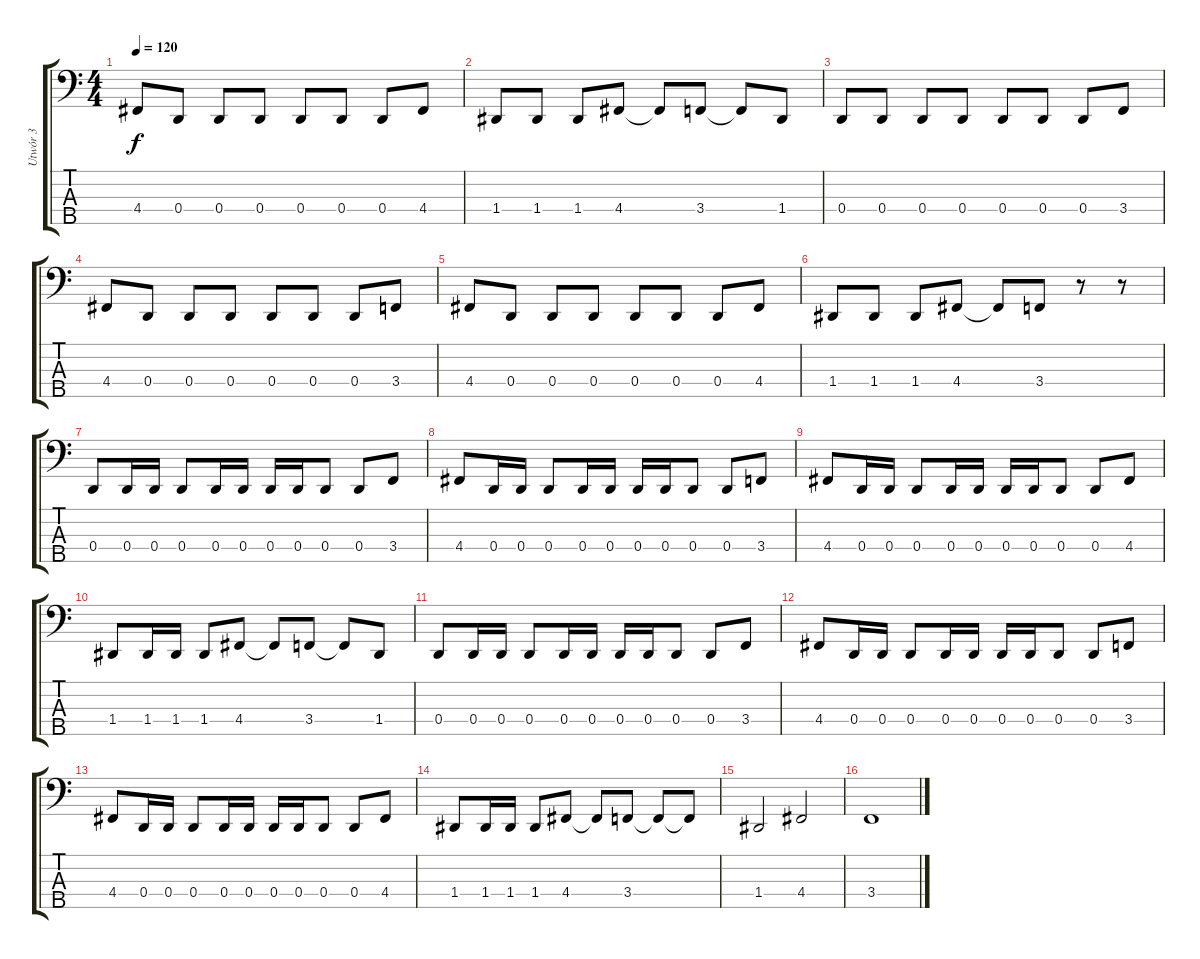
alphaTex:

\track ("Utwór 3" "Utwór 3") {solo instrument electricbassfinger}
\staff {score tabs}
\tuning (F2 C2 G1 D1 A0) {hide}
\ts (4 4)
\tempo 120
\clef f4
\ks c
4.4.8{dy f} 0.4.8 0.4.8 0.4.8 0.4.8 0.4.8 0.4.8 4.4.8 |
1.4.8 1.4.8 1.4.8 4.4.8 4.4{t}.8 3.4.8 3.4{t}.8 1.4.8 |
0.4.8 0.4.8 0.4.8 0.4.8 0.4.8 0.4.8 0.4.8 3.4.8 |
4.4.8 0.4.8 0.4.8 0.4.8 0.4.8 0.4.8 0.4.8 3.4.8 |
4.4.8 0.4.8 0.4.8 0.4.8 0.4.8 0.4.8 0.4.8 4.4.8 |
1.4.8 1.4.8 1.4.8 4.4.8 4.4{t}.8 3.4.8 r.8 r.8 |
0.4.8 0.4.16 0.4.16 0.4.8 0.4.16 0.4.16 0.4.16 0.4.16 0.4.8 0.4.8 3.4.8 |
4.4.8 0.4.16 0.4.16 0.4.8 0.4.16 0.4.16 0.4.16 0.4.16 0.4.8 0.4.8 3.4.8 |
4.4.8 0.4.16 0.4.16 0.4.8 0.4.16 0.4.16 0.4.16 0.4.16 0.4.8 0.4.8 4.4.8 |
1.4.8 1.4.16 1.4.16 1.4.8 4.4.8 4.4{t}.8 3.4.8 3.4{t}.8 1.4.8 |
0.4.8 0.4.16 0.4.16 0.4.8 0.4.16 0.4.16 0.4.16 0.4.16 0.4.8 0.4.8 3.4.8 |
4.4.8 0.4.16 0.4.16 0.4.8 0.4.16 0.4.16 0.4.16 0.4.16 0.4.8 0.4.8 3.4.8 |
4.4.8 0.4.16 0.4.16 0.4.8 0.4.16 0.4.16 0.4.16 0.4.16 0.4.8 0.4.8 4.4.8 |
1.4.8 1.4.16 1.4.16 1.4.8 4.4.8 4.4{t}.8 3.4.8 3.4{t}.8 3.4{t}.8 |
1.4.2 4.4.2 |
3.4.1
